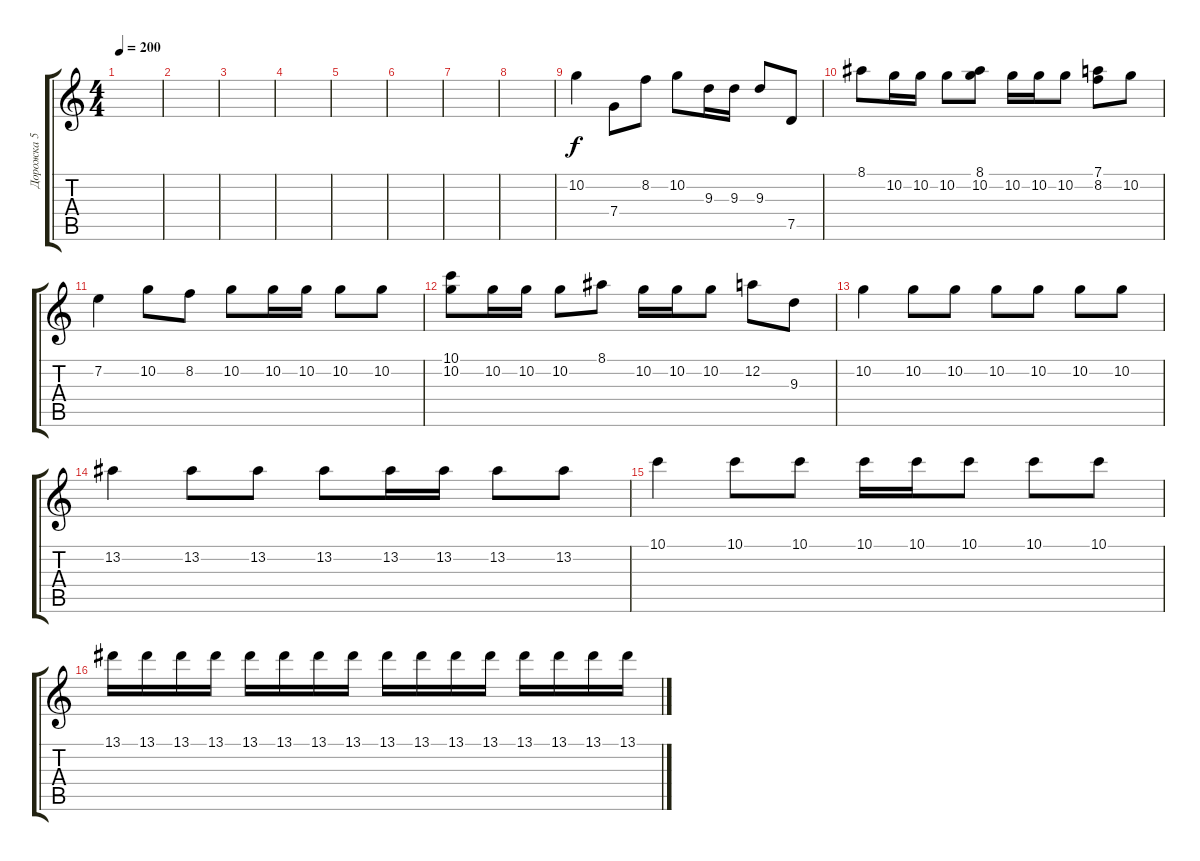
\track ("Дорожка 5" "Дорожка 5") {instrument distortionguitar}
\staff {score tabs}
\tuning (D4 A3 F3 C3 G2 D2) {hide}
\ts (4 4)
\tempo 200
\clef g2
\ks c
|
|
|
|
|
|
|
|
10.2.4 7.4.8 8.2.8 10.2.8 9.3.16 9.3.16 9.3.8 7.5.8 |
8.1.8 10.2.16 10.2.16 10.2.8 (8.1 10.2).8 10.2.16 10.2.16 10.2.8 (7.1 8.2).8 10.2.8 |
7.2.4 10.2.8 8.2.8 10.2.8 10.2.16 10.2.16 10.2.8 10.2.8 |
(10.1 10.2).8 10.2.16 10.2.16 10.2.8 8.1.8 10.2.16 10.2.16 10.2.8 12.2.8 9.3.8 |
10.2.4 10.2.8 10.2.8 10.2.8 10.2.8 10.2.8 10.2.8 |
13.2.4 13.2.8 13.2.8 13.2.8 13.2.16 13.2.16 13.2.8 13.2.8 |
10.1.4 10.1.8 10.1.8 10.1.16 10.1.16 10.1.8 10.1.8 10.1.8 |
13.1.16 13.1.16 13.1.16 13.1.16 13.1.16 13.1.16 13.1.16 13.1.16 13.1.16 13.1.16 13.1.16 13.1.16 13.1.16 13.1.16 13.1.16 13.1.16
